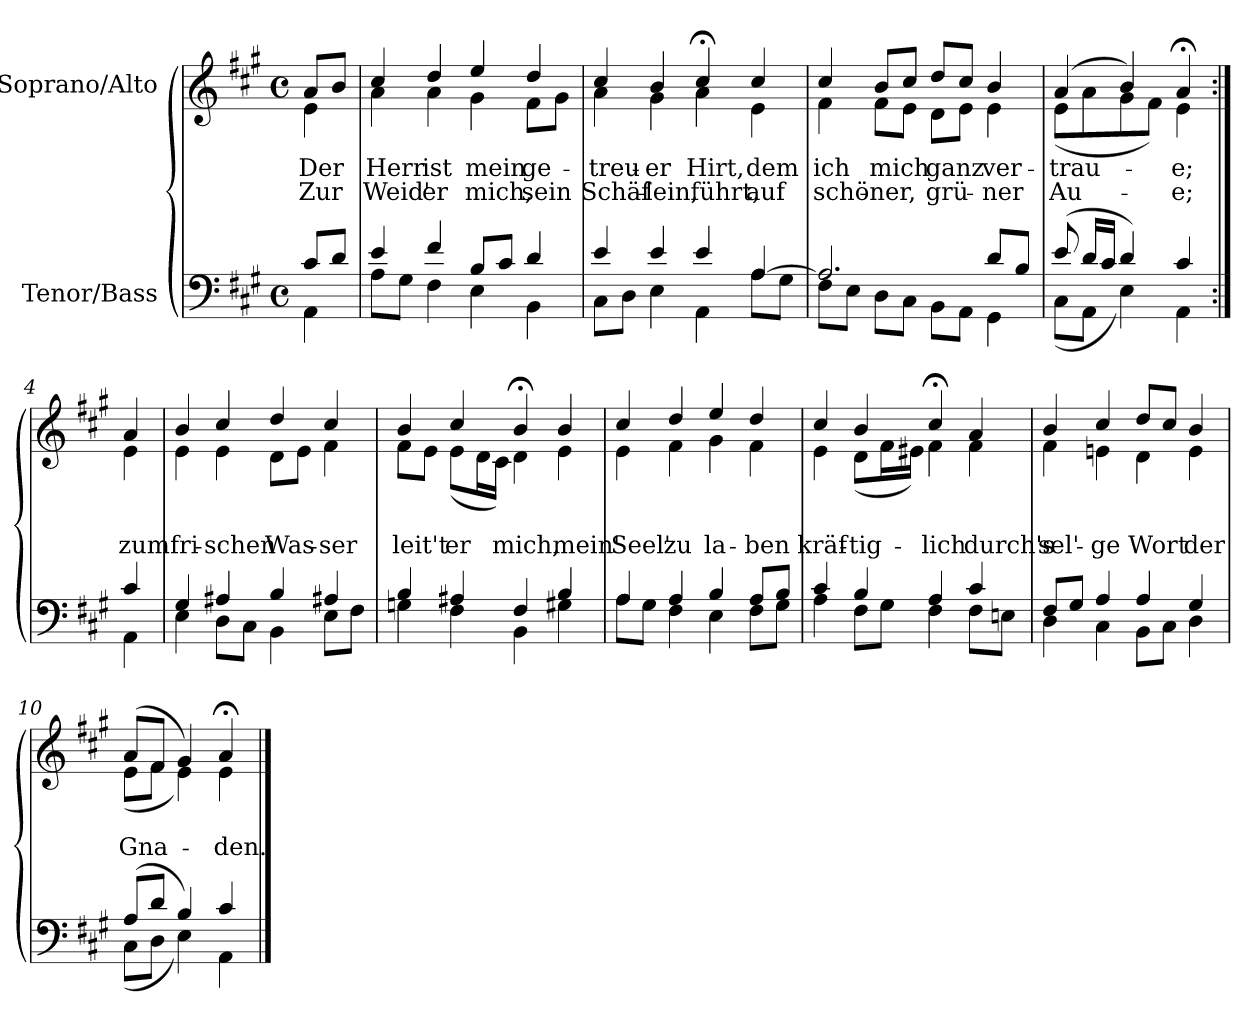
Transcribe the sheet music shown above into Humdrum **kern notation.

**kern	**kern	**text	**text
*part2	*part1	*part1	*part1
*staff2	*staff1	*staff1	*staff1
*I"Tenor/Bass	*I"Soprano/Alto	*	*
*clefF4	*clefG2	*	*
*k[f#c#g#]	*k[f#c#g#]	*	*
*M4/4	*M4/4	*	*
*met(c)	*met(c)	*	*
=	=	=	=
*^	*	*	*
!	!	!	!LO:LY:b	!LO:LY:b
*	*	*^	*	*
8c#/L	4AA\	8a/L	4e\	Der	Zur
8d/J	.	8b/J	.	.	.
=1	=1	=1	=1	=1	=1
!	!	!	!	!LO:LY:b	!LO:LY:b
4e/	8A\L	4cc#/	4a\	Herr	Weid'
.	8G#\J	.	.	.	.
!	!	!	!	!LO:LY:b	!LO:LY:b
4f#/	4F#\	4dd/	4a\	ist	er
!	!	!	!	!LO:LY:b	!LO:LY:b
8B/L	4E\	4ee/	4g#\	mein	mich,
8c#/J	.	.	.	.	.
!	!	!	!	!LO:LY:b	!LO:LY:b
4d/	4BB\	4dd/	8f#\L	ge-	sein
.	.	.	8g#\J	.	.
=2	=2	=2	=2	=2	=2
!	!	!	!	!LO:LY:b	!LO:LY:b
4e/	8C#\L	4cc#/	4a\	-treu-	Schäf-
.	8D\J	.	.	.	.
!	!	!	!	!LO:LY:b	!LO:LY:b
4e/	4E\	4b/	4g#\	-er	-lein,
!	!	!	!	!LO:LY:b	!LO:LY:b
4e/	4AA\	4cc#;</	4a\	Hirt,	führt,
!	!	!	!	!LO:LY:b	!LO:LY:b
[4A/	8A\L	4cc#/	4e\	dem	auf
.	8G#\J	.	.	.	.
=3	=3	=3	=3	=3	=3
!	!	!	!	!LO:LY:b	!LO:LY:b
2.A/]	8F#\L	4cc#/	4f#\	ich	schö-
.	8E\J	.	.	.	.
!	!	!	!	!LO:LY:b	!LO:LY:b
.	8D\L	8b/L	8f#\L	mich	-ner,
.	8C#\J	8cc#/J	8e\J	.	.
!	!	!	!	!LO:LY:b	!LO:LY:b
.	8BB\L	8dd/L	8d\L	ganz	grü-
.	8AA\J	8cc#/J	8e\J	.	.
!	!	!	!	!LO:LY:b	!LO:LY:b
8d/L	4GG#\	4b/	4e\	ver-	-ner
8B/J	.	.	.	.	.
=4	=4	=4	=4	=4	=4
!	!	!	!	!LO:LY:b	!LO:LY:b
(8e/	(8C#\L	(4a/	(8e\L	-trau-	Au-
16d/LL	8AA\J	.	8a\	.	.
16c#/JJ	.	.	.	.	.
4d/)	4E\)	4b/)	8g#\	.	.
.	.	.	8f#\J)	.	.
!	!	!	!	!LO:LY:b	!LO:LY:b
4c#/	4AA\	4a;</	4e\	-e;	-e;
!!LO:LB:g=z	!!
=4X1:|!	=4X1:|!	=4X1:|!	=4X1:|!	=4X1:|!	=4X1:|!
!	!	!	!	!	!LO:LY:b
4c#/	4AA\	4a/	4e\	.	zum
=5	=5	=5	=5	=5	=5
!	!	!	!	!	!LO:LY:b
4G#/	4E\	4b/	4e\	.	fri-
!	!	!	!	!	!LO:LY:b
4A#X/	8D\L	4cc#/	4e\	.	-schen
.	8C#\J	.	.	.	.
!	!	!	!	!	!LO:LY:b
4B/	4BB\	4dd/	8d\L	.	Was-
.	.	.	8e\J	.	.
!	!	!	!	!	!LO:LY:b
4A#X/	8E\L	4cc#/	4f#\	.	-ser
.	8F#\J	.	.	.	.
=6	=6	=6	=6	=6	=6
!	!	!	!	!	!LO:LY:b
4B/	4Gn\	4b/	8f#\L	.	leit't
.	.	.	8e\J	.	.
!	!	!	!	!	!LO:LY:b
4A#X/	4F#\	4cc#/	(8e\L	.	er
.	.	.	16d\L	.	.
.	.	.	16c#\JJ)	.	.
!	!	!	!	!	!LO:LY:b
4F#/	4BB\	4b;</	4d\	.	mich,
!	!	!	!	!	!LO:LY:b
4B/	4G#X\	4b/	4e\	.	mein'
=7	=7	=7	=7	=7	=7
!	!	!	!	!	!LO:LY:b
4A/	8A\L	4cc#/	4e\	.	Seel'
.	8G#\J	.	.	.	.
!	!	!	!	!	!LO:LY:b
4A/	4F#\	4dd/	4f#\	.	zu
!	!	!	!	!	!LO:LY:b
4B/	4E\	4ee/	4g#\	.	la-
!	!	!	!	!	!LO:LY:b
8A/L	8F#\L	4dd/	4f#\	.	-ben
8B/J	8G#\J	.	.	.	.
!!LO:LB:g=z	!!
=8	=8	=8	=8	=8	=8
!	!	!	!	!	!LO:LY:b
4c#/	4A\	4cc#/	4e\	.	kräf-
!	!	!	!	!	!LO:LY:b
4B/	8F#\L	4b/	(8d\L	.	-tig-
.	8G#\J	.	16f#\L	.	.
.	.	.	16e#X\JJ)	.	.
!	!	!	!	!	!LO:LY:b
4A/	4F#\	4cc#;</	4f#\	.	-lich
!	!	!	!	!	!LO:LY:b
4c#/	8F#\L	4a/	4f#\	.	durch's
.	8En\J	.	.	.	.
=9	=9	=9	=9	=9	=9
!	!	!	!	!	!LO:LY:b
8F#/L	4D\	4b/	4f#\	.	sel'-
8G#/J	.	.	.	.	.
!	!	!	!	!	!LO:LY:b
4A/	4C#\	4cc#/	4en\	.	-ge
!	!	!	!	!	!LO:LY:b
4A/	8BB\L	8dd/L	4d\	.	Wort
.	8C#\J	8cc#/J	.	.	.
!	!	!	!	!	!LO:LY:b
4G#/	4D\	4b/	4e\	.	der
=10	=10	=10	=10	=10	=10
!	!	!	!	!	!LO:LY:b
(8A/L	(8C#\L	(8a/L	(8e\L	.	Gna-
8d/J	8D\J	8f#/J	8f#\J	.	.
4B/)	4E\)	4g#/)	4e\)	.	.
!	!	!	!	!	!LO:LY:b
4c#/	4AA\	4a;</	4e\	.	-den.
*v	*v	*	*	*	*
*	*v	*v	*	*
==	==	==	==
*-	*-	*-	*-
